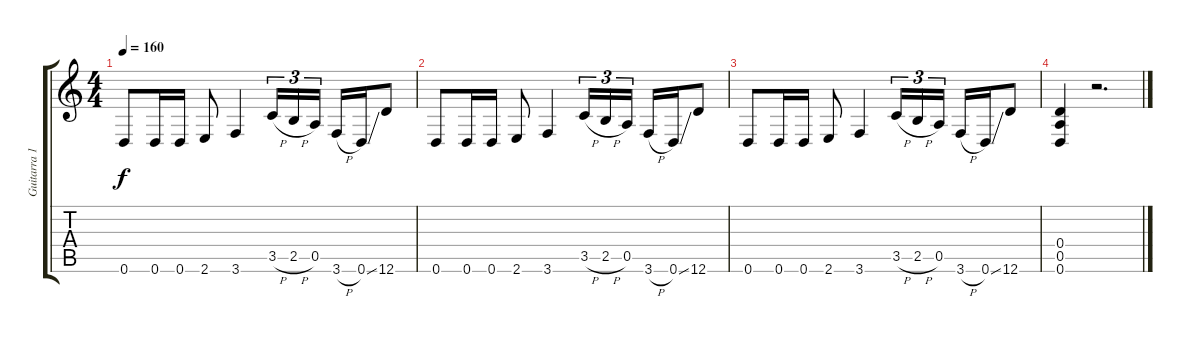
\track ("Guitarra 1" "Guitarra 1") {instrument overdrivenguitar}
\staff {score tabs}
\tuning (E4 B3 G3 D3 A2 D2) {hide}
\ts (4 4)
\tempo 160
\clef g2
\ks c
0.6.8{dy f} 0.6.16 0.6.16 2.6.8 3.6.4 3.5{h}.16{tu (3 2)} 2.5{h}.16{tu (3 2)} 0.5.16{tu (3 2)} 3.6{h}.16 0.6{ss}.16 12.6.8 |
0.6.8 0.6.16 0.6.16 2.6.8 3.6.4 3.5{h}.16{tu (3 2)} 2.5{h}.16{tu (3 2)} 0.5.16{tu (3 2)} 3.6{h}.16 0.6{ss}.16 12.6.8 |
0.6.8 0.6.16 0.6.16 2.6.8 3.6.4 3.5{h}.16{tu (3 2)} 2.5{h}.16{tu (3 2)} 0.5.16{tu (3 2)} 3.6{h}.16 0.6{ss}.16 12.6.8 |
(0.4 0.5 0.6).4 r.2{d}
